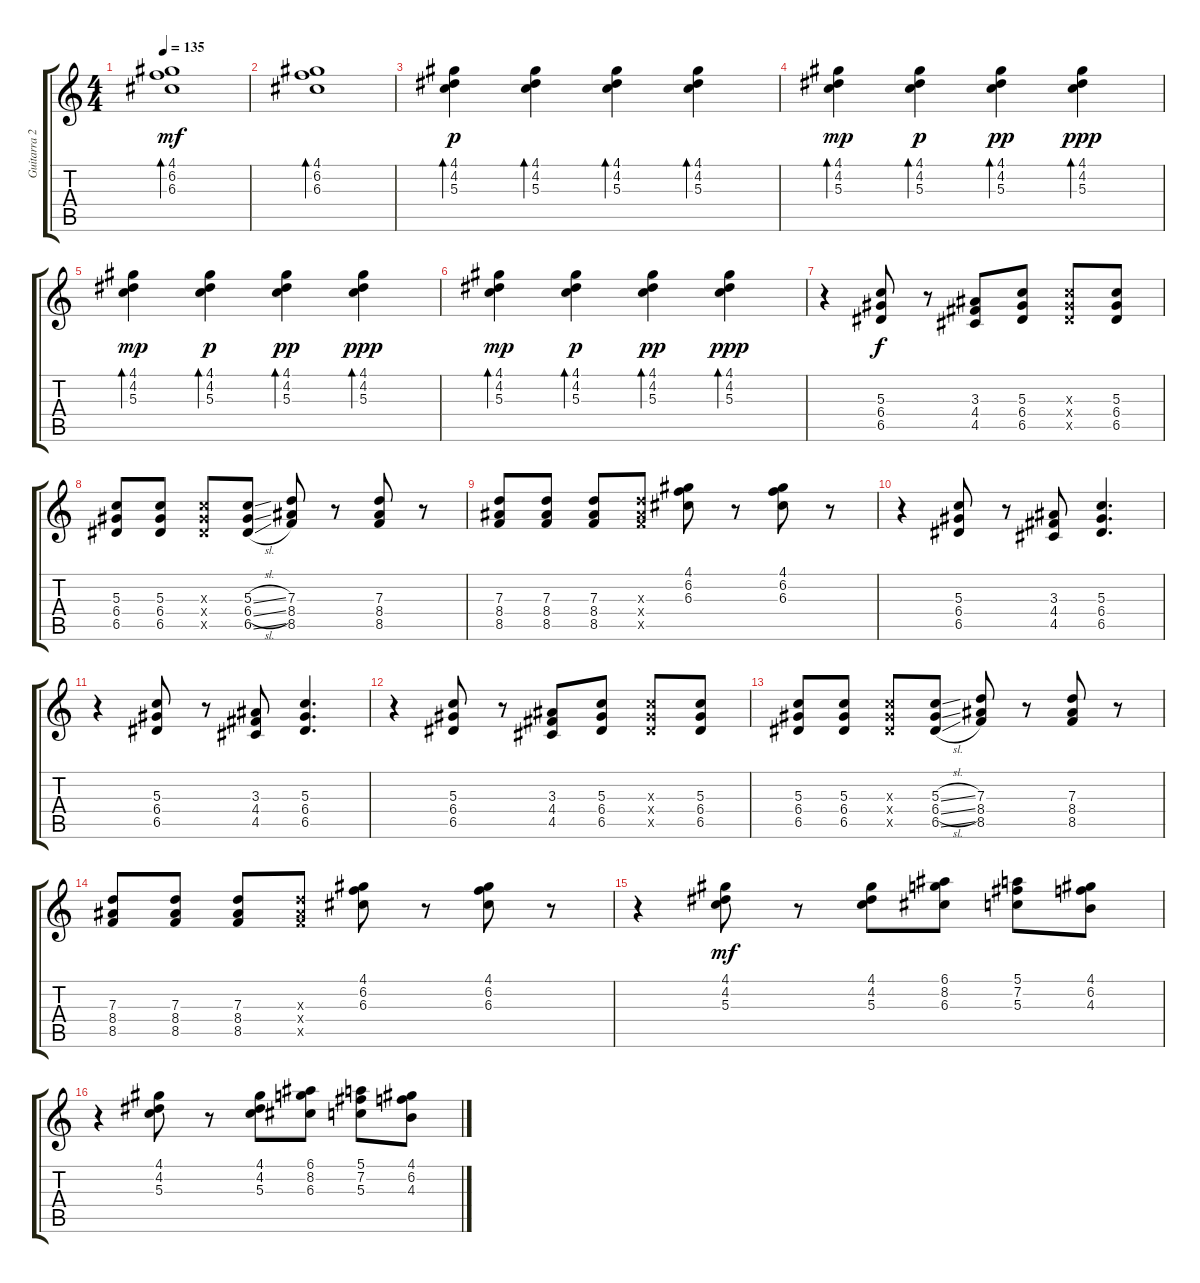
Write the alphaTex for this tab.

\track ("Guitarra 2" "Guitarra 2") {instrument electricguitarjazz}
\staff {score tabs}
\tuning (E4 B3 G3 D3 A2 E2) {hide}
\ts (4 4)
\tempo 135
\clef g2
\ks c
(4.1 6.2 6.3).1{bd 240 dy mf} |
(4.1 6.2 6.3).1{bd 240} |
(4.1 4.2 5.3).4{bd 480 dy p instrument lead8bassandlead} (4.1 4.2 5.3).4{bd 480} (4.1 4.2 5.3).4{bd 480} (4.1 4.2 5.3).4{bd 480} |
(4.1 4.2 5.3).4{bd 480 dy mp} (4.1 4.2 5.3).4{bd 480 dy p} (4.1 4.2 5.3).4{bd 480 dy pp} (4.1 4.2 5.3).4{bd 480 dy ppp} |
(4.1 4.2 5.3).4{bd 480 dy mp} (4.1 4.2 5.3).4{bd 480 dy p} (4.1 4.2 5.3).4{bd 480 dy pp} (4.1 4.2 5.3).4{bd 480 dy ppp} |
(4.1 4.2 5.3).4{bd 480 dy mp} (4.1 4.2 5.3).4{bd 480 dy p} (4.1 4.2 5.3).4{bd 480 dy pp} (4.1 4.2 5.3).4{bd 480 dy ppp} |
r.4{instrument electricguitarjazz} (5.3 6.4 6.5).8{dy f} r.8 (3.3 4.4 4.5).8 (5.3 6.4 6.5).8 (5.3{x} 6.4{x} 6.5{x}).8 (5.3 6.4 6.5).8 |
(5.3 6.4 6.5).8 (5.3 6.4 6.5).8 (5.3{x} 6.4{x} 6.5{x}).8 (5.3{sl} 6.4{sl} 6.5{sl}).8 (7.3 8.4 8.5).8 r.8 (7.3 8.4 8.5).8 r.8 |
(7.3 8.4 8.5).8 (7.3 8.4 8.5).8 (7.3 8.4 8.5).8 (7.3{x} 8.4{x} 8.5{x}).8 (4.1 6.2 6.3).8 r.8 (4.1 6.2 6.3).8 r.8 |
r.4 (5.3 6.4 6.5).8 r.8 (3.3 4.4 4.5).8 (5.3 6.4 6.5).4{d} |
r.4 (5.3 6.4 6.5).8 r.8 (3.3 4.4 4.5).8 (5.3 6.4 6.5).4{d} |
r.4 (5.3 6.4 6.5).8 r.8 (3.3 4.4 4.5).8 (5.3 6.4 6.5).8 (5.3{x} 6.4{x} 6.5{x}).8 (5.3 6.4 6.5).8 |
(5.3 6.4 6.5).8 (5.3 6.4 6.5).8 (5.3{x} 6.4{x} 6.5{x}).8 (5.3{sl} 6.4{sl} 6.5{sl}).8 (7.3 8.4 8.5).8 r.8 (7.3 8.4 8.5).8 r.8 |
(7.3 8.4 8.5).8 (7.3 8.4 8.5).8 (7.3 8.4 8.5).8 (7.3{x} 8.4{x} 8.5{x}).8 (4.1 6.2 6.3).8 r.8 (4.1 6.2 6.3).8 r.8 |
r.4 (4.1 4.2 5.3).8{dy mf} r.8 (4.1 4.2 5.3).8 (6.1 8.2 6.3).8 (5.1 7.2 5.3).8 (4.1 6.2 4.3).8 |
r.4 (4.1 4.2 5.3).8 r.8 (4.1 4.2 5.3).8 (6.1 8.2 6.3).8 (5.1 7.2 5.3).8 (4.1 6.2 4.3).8
